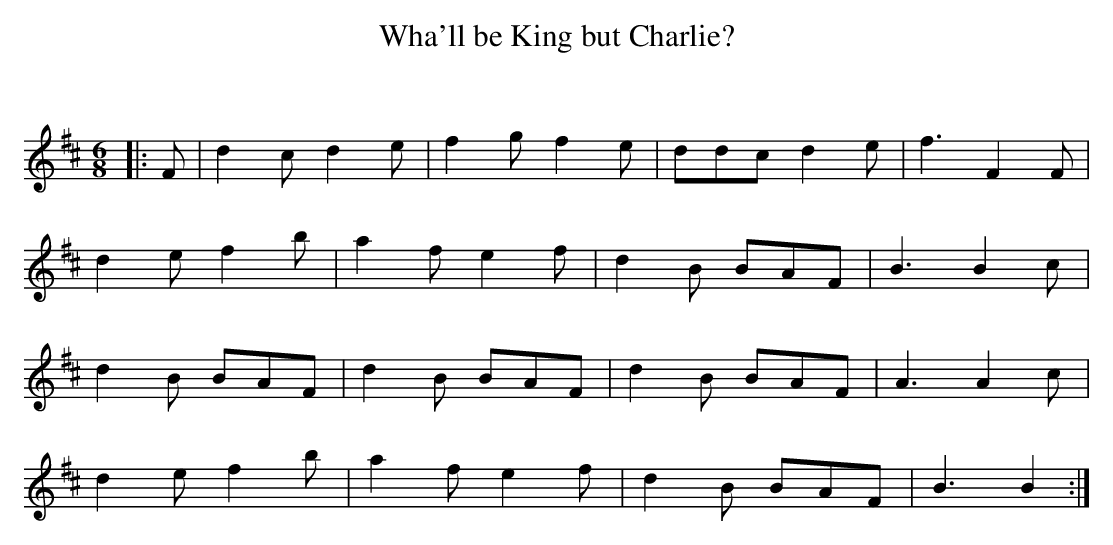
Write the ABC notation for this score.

X:1
T: Wha'll be King but Charlie?
C:
Q:180
K:D
M:6/8
L:1/16
|:F2|d4c2 d4e2|f4g2 f4e2|d2d2c2 d4e2|f6 F4F2|
d4e2 f4b2|a4f2 e4f2|d4B2 B2A2F2|B6 B4c2|
d4B2 B2A2F2|d4B2 B2A2F2|d4B2 B2A2F2|A6 A4c2|
d4e2 f4b2|a4f2 e4f2|d4B2 B2A2F2|B6 B4:|
